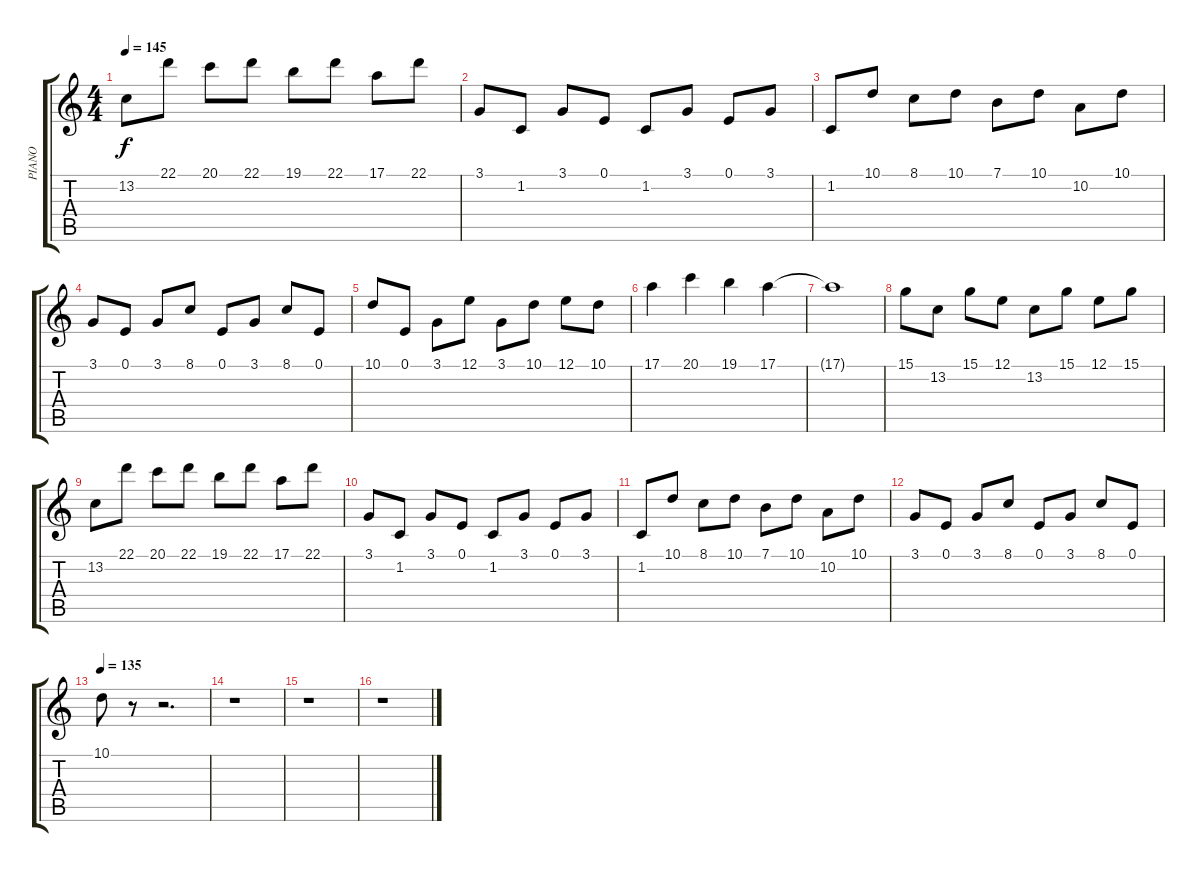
\track ("PIANO" "PIANO") {instrument acousticgrandpiano}
\staff {score tabs}
\tuning (E4 B3 G3 D3 A2 E2) {hide}
\ts (4 4)
\tempo 145
\clef g2
\ks c
13.2.8{dy f} 22.1.8 20.1.8 22.1.8 19.1.8 22.1.8 17.1.8 22.1.8 |
3.1.8 1.2.8 3.1.8 0.1.8 1.2.8 3.1.8 0.1.8 3.1.8 |
1.2.8 10.1.8 8.1.8 10.1.8 7.1.8 10.1.8 10.2.8 10.1.8 |
3.1.8 0.1.8 3.1.8 8.1.8 0.1.8 3.1.8 8.1.8 0.1.8 |
10.1.8 0.1.8 3.1.8 12.1.8 3.1.8 10.1.8 12.1.8 10.1.8 |
17.1.4 20.1.4 19.1.4 17.1.4 |
17.1{t}.1 |
15.1.8 13.2.8 15.1.8 12.1.8 13.2.8 15.1.8 12.1.8 15.1.8 |
13.2.8 22.1.8 20.1.8 22.1.8 19.1.8 22.1.8 17.1.8 22.1.8 |
3.1.8 1.2.8 3.1.8 0.1.8 1.2.8 3.1.8 0.1.8 3.1.8 |
1.2.8 10.1.8 8.1.8 10.1.8 7.1.8 10.1.8 10.2.8 10.1.8 |
3.1.8 0.1.8 3.1.8 8.1.8 0.1.8 3.1.8 8.1.8 0.1.8 |
\tempo 135
10.1.8 r.8 r.2{d} |
r.1 |
r.1 |
r.1
